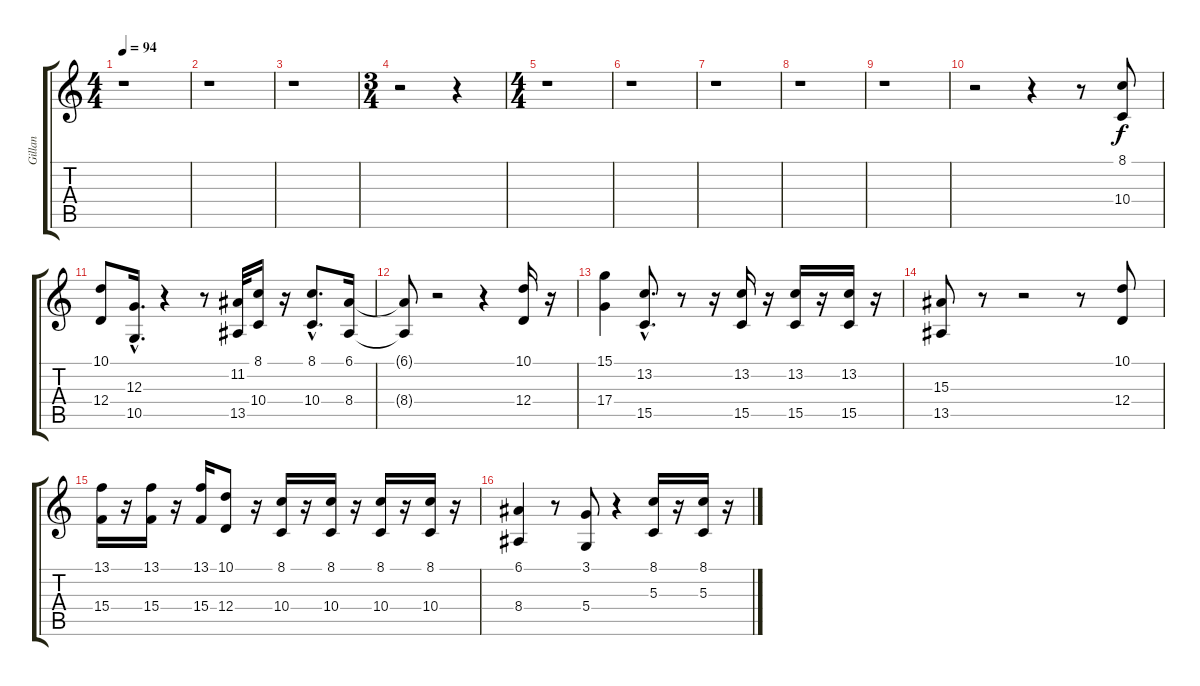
\track ("Gillan" "Gillan") {instrument lead6voice}
\staff {score tabs}
\tuning (E4 B3 G3 D3 A2 E2) {hide}
\ts (4 4)
\tempo 94
\clef g2
\ks c
r.1{dy f} |
r.1 |
r.1 |
\ts (3 4)
r.2 r.4 |
\ts (4 4)
r.1 |
r.1 |
r.1 |
r.1 |
r.1 |
r.2 r.4 r.8 (8.1 10.4).8 |
(10.1 12.4).8 (12.3{hac} 10.5{hac}).16{d} r.4 r.8 (11.2 13.5).32 (8.1 10.4).16 r.16 (8.1{hac} 10.4{hac}).8{d} (6.1 8.4).16 |
(6.1{t} 8.4{t}).8 r.2 r.4 (10.1 12.4).16 r.16 |
(15.1 17.4).4 (13.2{hac} 15.5{hac}).8{d} r.8 r.16 (13.2 15.5).16 r.16 (13.2 15.5).16 r.16 (13.2 15.5).16 r.16 |
(15.3 13.5).8 r.8 r.2 r.8 (10.1 12.4).8 |
(13.1 15.4).16 r.16 (13.1 15.4).16 r.16 (13.1 15.4).16 (10.1 12.4).8 r.16 (8.1 10.4).16 r.16 (8.1 10.4).16 r.16 (8.1 10.4).16 r.16 (8.1 10.4).16 r.16 |
(6.1 8.4).4 r.8 (3.1 5.4).8 r.4 (8.1 5.3).16 r.16 (8.1 5.3).16 r.16
